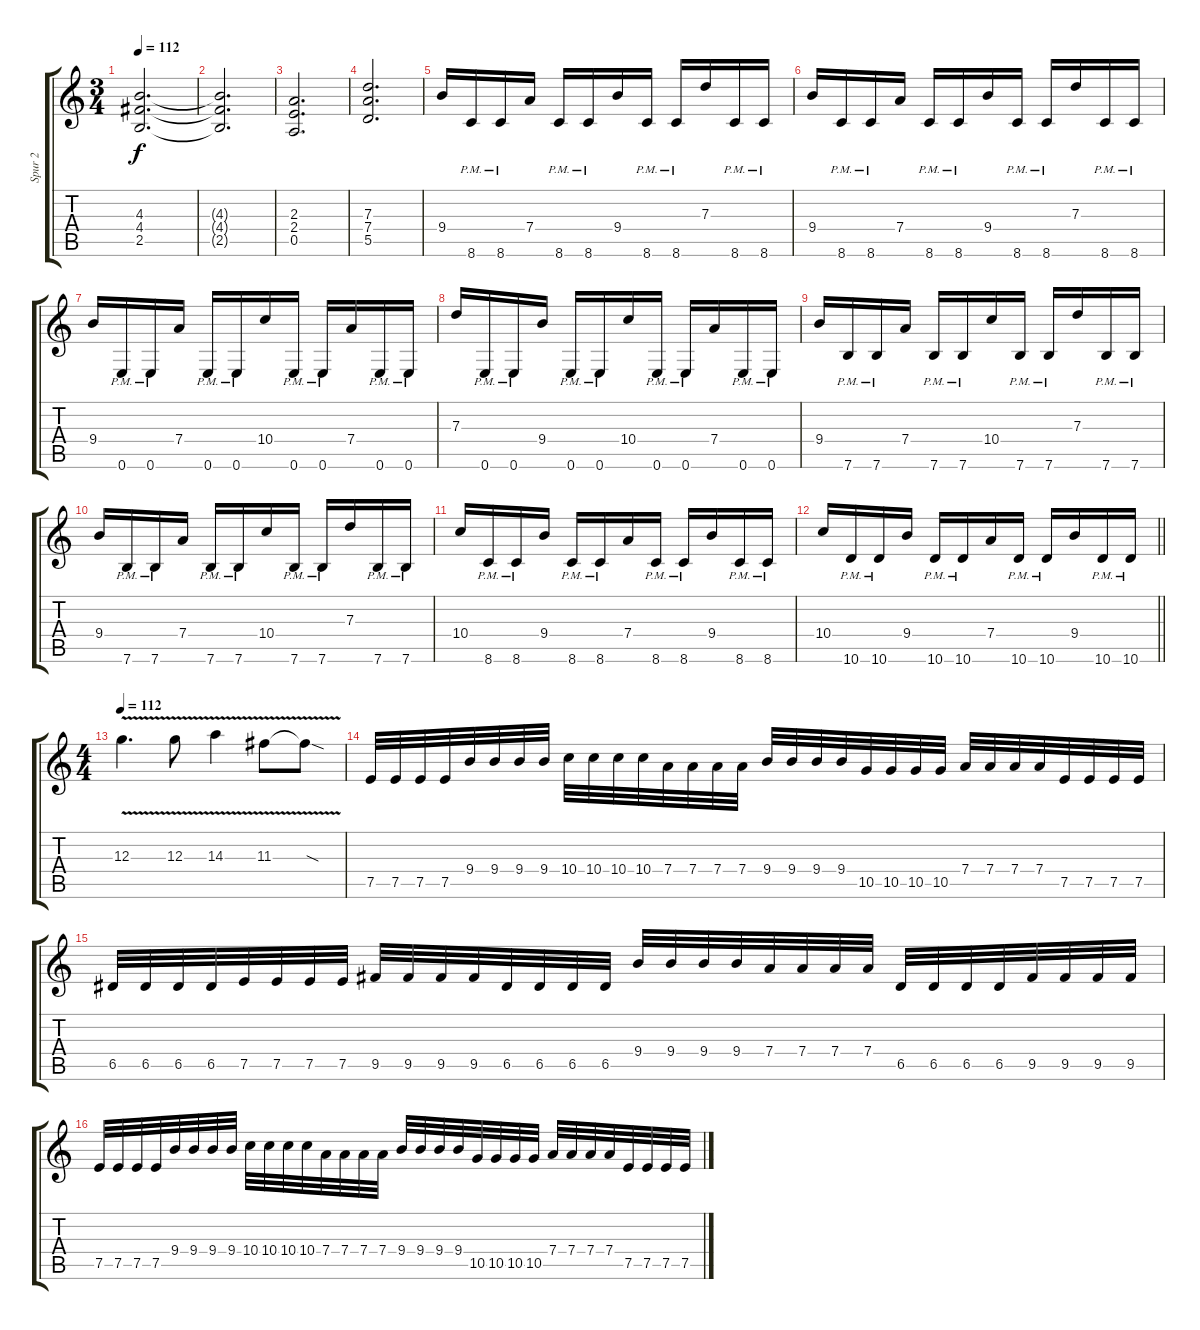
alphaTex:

\track ("Spur 2" "Spur 2") {instrument distortionguitar}
\staff {score tabs}
\tuning (E4 B3 G3 D3 A2 E2) {hide}
\ts (3 4)
\tempo 112
\clef g2
\ks c
(4.3 4.4 2.5).2{d dy f} |
(4.3{t} 4.4{t} 2.5{t}).2{d} |
(2.3 2.4 0.5).2{d} |
(7.3 7.4 5.5).2{d} |
9.4.16 8.6{pm}.16 8.6{pm}.16 7.4.16 8.6{pm}.16 8.6{pm}.16 9.4.16 8.6{pm}.16 8.6{pm}.16 7.3.16 8.6{pm}.16 8.6{pm}.16 |
9.4.16 8.6{pm}.16 8.6{pm}.16 7.4.16 8.6{pm}.16 8.6{pm}.16 9.4.16 8.6{pm}.16 8.6{pm}.16 7.3.16 8.6{pm}.16 8.6{pm}.16 |
9.4.16 0.6{pm}.16 0.6{pm}.16 7.4.16 0.6{pm}.16 0.6{pm}.16 10.4.16 0.6{pm}.16 0.6{pm}.16 7.4.16 0.6{pm}.16 0.6{pm}.16 |
7.3.16 0.6{pm}.16 0.6{pm}.16 9.4.16 0.6{pm}.16 0.6{pm}.16 10.4.16 0.6{pm}.16 0.6{pm}.16 7.4.16 0.6{pm}.16 0.6{pm}.16 |
9.4.16 7.6{pm}.16 7.6{pm}.16 7.4.16 7.6{pm}.16 7.6{pm}.16 10.4.16 7.6{pm}.16 7.6{pm}.16 7.3.16 7.6{pm}.16 7.6{pm}.16 |
9.4.16 7.6{pm}.16 7.6{pm}.16 7.4.16 7.6{pm}.16 7.6{pm}.16 10.4.16 7.6{pm}.16 7.6{pm}.16 7.3.16 7.6{pm}.16 7.6{pm}.16 |
10.4.16 8.6{pm}.16 8.6{pm}.16 9.4.16 8.6{pm}.16 8.6{pm}.16 7.4.16 8.6{pm}.16 8.6{pm}.16 9.4.16 8.6{pm}.16 8.6{pm}.16 |
\barLineRight lightlight
10.4.16 10.6{pm}.16 10.6{pm}.16 9.4.16 10.6{pm}.16 10.6{pm}.16 7.4.16 10.6{pm}.16 10.6{pm}.16 9.4.16 10.6{pm}.16 10.6{pm}.16 |
\ts (4 4)
\tempo 112
12.3{v}.4{d volume 10 balance 10} 12.3{v}.8 14.3{v}.4 11.3{v}.8 11.3{v sod t}.8 |
7.5.32{volume 13} 7.5.32 7.5.32 7.5.32 9.4.32 9.4.32 9.4.32 9.4.32 10.4.32 10.4.32 10.4.32 10.4.32 7.4.32 7.4.32 7.4.32 7.4.32 9.4.32 9.4.32 9.4.32 9.4.32 10.5.32 10.5.32 10.5.32 10.5.32 7.4.32 7.4.32 7.4.32 7.4.32 7.5.32 7.5.32 7.5.32 7.5.32 |
6.5.32 6.5.32 6.5.32 6.5.32 7.5.32 7.5.32 7.5.32 7.5.32 9.5.32 9.5.32 9.5.32 9.5.32 6.5.32 6.5.32 6.5.32 6.5.32 9.4.32 9.4.32 9.4.32 9.4.32 7.4.32 7.4.32 7.4.32 7.4.32 6.5.32 6.5.32 6.5.32 6.5.32 9.5.32 9.5.32 9.5.32 9.5.32 |
7.5.32 7.5.32 7.5.32 7.5.32 9.4.32 9.4.32 9.4.32 9.4.32 10.4.32 10.4.32 10.4.32 10.4.32 7.4.32 7.4.32 7.4.32 7.4.32 9.4.32 9.4.32 9.4.32 9.4.32 10.5.32 10.5.32 10.5.32 10.5.32 7.4.32 7.4.32 7.4.32 7.4.32 7.5.32 7.5.32 7.5.32 7.5.32
